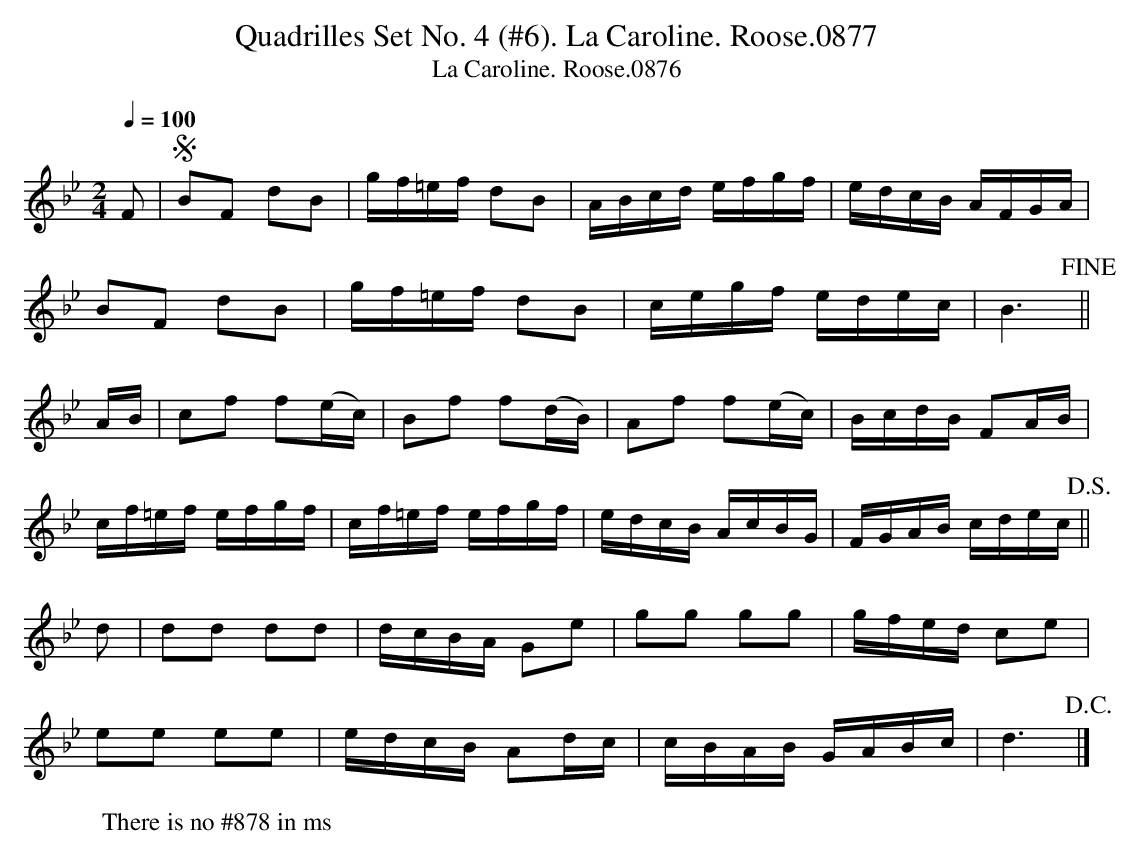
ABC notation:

X:1
T:Quadrilles Set No. 4 (#6). La Caroline. Roose.0877
T:La Caroline. Roose.0876
M:2/4
L:1/8
Q:1/4=100
W:There is no #878 in ms
K:Bb clef=treble
F|!segno!BF dB|g/f/=e/f/ dB|A/B/c/d/ e/f/g/f/|e/d/c/B/ A/F/G/A/|
BF dB|g/f/=e/f/ dB|c/e/g/f/ e/d/e/c/|B3!fine!||
A/B/|cf f(e/c/)|Bf f(d/B/)|Af f(e/c/)|B/c/d/B/ FA/B/|
c/f/=e/f/ e/f/g/f/|c/f/=e/f/ e/f/g/f/|e/d/c/B/ A/c/B/G/|F/G/A/B/ c/d/e/c/!D.S.!||
d|dd dd|d/c/B/A/ Ge|gg gg|g/f/e/d/ ce|
ee ee|e/d/c/B/ Ad/c/|c/B/A/B/ G/A/B/c/|d3!D.C.!|]
